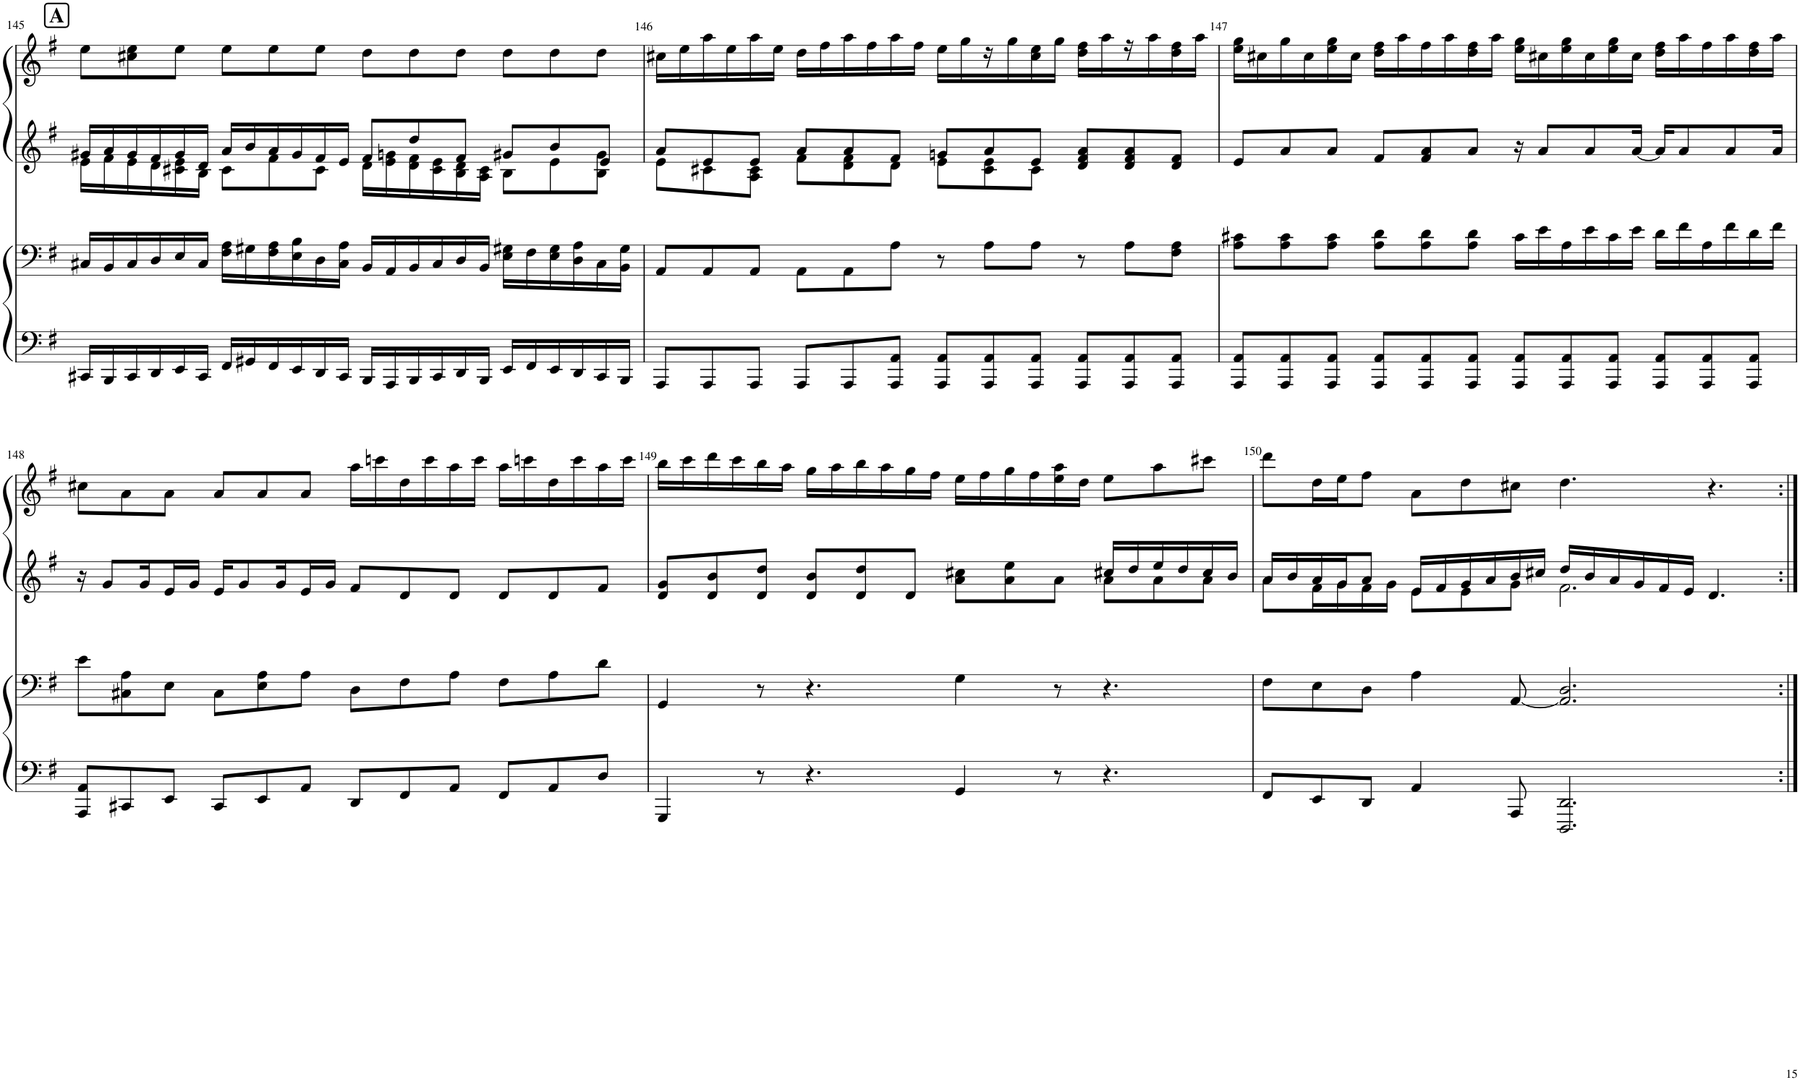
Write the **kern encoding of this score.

**kern	**kern	**kern	**kern
*part2	*part2	*part1	*part1
*staff4	*staff3	*staff2	*staff1
*I"Secondo	*	*I"Primo	*
!!LO:PB:g=z
*clefF4	*clefF4	*clefG2	*clefG2
*k[f#]	*k[f#]	*k[f#]	*k[f#]
*M12/8	*M12/8	*M12/8	*M12/8
!!LO:REH:place=s1:a:B:cj:fs=14:t=A
=145	=145	=145	=145
*	*	*^	*
16CC#X/LL	16C#X/LL	16g#X/LL	16e\LL	8ee\L
16BBB/	16BB/	16a/	16f#\	.
16CC#/	16C#/	16g#/	16e\	8cc#X\ 8ee\
16DD/	16D/	16f#/	16d\	.
16EE/	16E/	16g#/	16c#X\ 16e\	8ee\J
16CC#/JJ	16C#/JJ	16d/JJ	16B\JJ	.
16FF#/LL	16F#\ 16A\LL	16a/LL	8c#\L	8ee\L
16GG#X/	16G#X\	16b/	.	.
16FF#/	16F#\ 16A\	16a/	8f#\	8ee\
16EE/	16E\ 16B\	16g#/	.	.
16DD/	16D\	16f#/	8c#\J	8ee\J
16CC#/JJ	16C#\ 16A\JJ	16e/JJ	.	.
16BBB/LL	16BB/LL	8f#/L	16d\LL	8dd\L
16AAA/	16AA/	.	16e\ 16gn\	.
16BBB/	16BB/	8dd/	16d\ 16f#\	8dd\
16CC#/	16C#/	.	16c#\ 16e\	.
16DD/	16D/	8f#/J	16B\ 16d\	8dd\J
16BBB/JJ	16BB/JJ	.	16A\ 16c#\JJ	.
16EE/LL	16E\ 16G#X\LL	8g#X/L	8B\L	8dd\L
16FF#/	16F#\	.	.	.
16EE/	16E\ 16G#\	8b/	8e\	8dd\
16DD/	16D\ 16A\	.	.	.
16CC#/	16C#\	8e/J	8B\ 8g#\J	8dd\J
16BBB/JJ	16BB\ 16G#\JJ	.	.	.
=146	=146	=146	=146	=146
8AAA/L	8AA/L	8a/L	8e\L	16cc#X\LL
.	.	.	.	16ee\
8AAA/	8AA/	8e/	8c#X\	16aa\
.	.	.	.	16ee\
8AAA/J	8AA/J	8e/J	8A\ 8c#\J	16aa\
.	.	.	.	16ee\JJ
8AAA/L	8AA\L	8a/L	8f#\L	16dd\LL
.	.	.	.	16ff#\
8AAA/	8AA\	8a/	8d\ 8f#\	16aa\
.	.	.	.	16ff#\
8AAA/ 8AA/J	8A\J	8f#/J	8d\J	16aa\
.	.	.	.	16ff#\JJ
8AAA/ 8AA/L	8r	8gn/L	8e\L	16ee\LL
.	.	.	.	16gg\
8AAA/ 8AA/	8A\L	8a/	8c#\ 8e\	16r
.	.	.	.	16gg\
8AAA/ 8AA/J	8A\J	8e/J	8c#\J	16cc#\ 16ee\
.	.	.	.	16gg\JJ
8AAA/ 8AA/L	8r	8d/ 8f#/ 8a/L	4.ryy	16dd\ 16ff#\LL
.	.	.	.	16aa\
8AAA/ 8AA/	8A\L	8d/ 8f#/ 8a/	.	16r
.	.	.	.	16aa\
8AAA/ 8AA/J	8F#\ 8A\J	8d/ 8f#/J	.	16dd\ 16ff#\
.	.	.	.	16aa\JJ
*	*	*v	*v	*
=147	=147	=147	=147
8AAA/ 8AA/L	8A\ 8c#X\L	8e/L	16ee\ 16gg\LL
.	.	.	16cc#X\
8AAA/ 8AA/	8A\ 8c#\	8a/	16gg\
.	.	.	16cc#\
8AAA/ 8AA/J	8A\ 8c#\J	8a/J	16ee\ 16gg\
.	.	.	16cc#\JJ
8AAA/ 8AA/L	8A\ 8d\L	8f#/L	16dd\ 16ff#\LL
.	.	.	16aa\
8AAA/ 8AA/	8A\ 8d\	8f#/ 8a/	16ff#\
.	.	.	16aa\
8AAA/ 8AA/J	8A\ 8d\J	8a/J	16dd\ 16ff#\
.	.	.	16aa\JJ
8AAA/ 8AA/L	16c#\LL	16r	16ee\ 16gg\LL
.	16e\	8a/L	16cc#X\
8AAA/ 8AA/	16A\	.	16ee\ 16gg\
.	16e\	8a/	16cc#\
8AAA/ 8AA/J	16c#\	.	16ee\ 16gg\
.	16e\JJ	[16a/Jk	16cc#\JJ
8AAA/ 8AA/L	16d\LL	16a/KL]	16dd\ 16ff#\LL
.	16f#\	8a/	16aa\
8AAA/ 8AA/	16A\	.	16ff#\
.	16f#\	8a/	16aa\
8AAA/ 8AA/J	16d\	.	16dd\ 16ff#\
.	16f#\JJ	16a/Jk	16aa\JJ
!!LO:LB:g=z
=148	=148	=148	=148
8AAA/ 8AA/L	8e\L	16r	8cc#X\L
.	.	8g/L	.
8CC#X/	8C#X\ 8A\	.	8a\
.	.	16g/L	.
8EE/J	8E\J	16e/L	8a\J
.	.	16g/JJ	.
8CC#/L	8C#\L	16e/KL	8a/L
.	.	8g/	.
8EE/	8E\ 8A\	.	8a/
.	.	16g/L	.
8AA/J	8A\J	16e/L	8a/J
.	.	16g/JJ	.
8DD/L	8D\L	8f#/L	16aa\LL
.	.	.	16cccn\
8FF#/	8F#\	8d/	16dd\
.	.	.	16ccc\
8AA/J	8A\J	8d/J	16aa\
.	.	.	16ccc\JJ
8FF#/L	8F#\L	8d/L	16aa\LL
.	.	.	16cccn\
8AA/	8A\	8d/	16dd\
.	.	.	16ccc\
8D/J	8d\J	8f#/J	16aa\
.	.	.	16ccc\JJ
=149	=149	=149	=149
*	*	*^	*
4GGG/	4GG/	8d/ 8g/L	8ryy	16bb\LL
.	.	.	.	16ccc\
*	*	*v	*v	*
.	.	8d/ 8b/	16ddd\
.	.	.	16ccc\
8r	8r	8d/ 8dd/J	16bb\
.	.	.	16aa\JJ
4.r	4.r	8d/ 8b/L	16gg\LL
.	.	.	16aa\
.	.	8d/ 8dd/	16bb\
.	.	.	16aa\
.	.	8d/J	16gg\
.	.	.	16ff#\JJ
4GG/	4G\	8a\ 8cc#X\L	16ee\LL
.	.	.	16ff#\
.	.	8a\ 8ee\	16gg\
.	.	.	16ff#\
8r	8r	8a\J	16ee\ 16aa\
.	.	.	16dd\JJ
*	*	*^	*
4.r	4.r	16cc#X/LL	8a\L	8ee\L
.	.	16dd/	.	.
.	.	16ee/	8a\	8aa\
.	.	16dd/	.	.
.	.	16cc#/	8a\J	8ccc#X\J
.	.	16b/JJ	.	.
=150	=150	=150	=150	=150
8FF#/L	8F#\L	16a/LL	8a\L	8ddd\L
.	.	16b/	.	.
8EE/	8E\	16a/	16f#\L	16dd\L
.	.	16g/J	16g\	16ee\J
8DD/J	8D\J	8a/J	16f#\	8ff#\J
.	.	.	16g\JJ	.
4AA/	4A\	16e/LL	8e\L	8a\L
.	.	16f#/	.	.
.	.	16g/	8e\	8dd\
.	.	16a/	.	.
8AAA/	[8AA/	16b/	8g\J	8cc#X\J
.	.	16cc#X/JJ	.	.
2.DDD/ 2.DD/	2.AA/] 2.D/	16dd/LL	2.f#\	4.dd\
.	.	16b/	.	.
.	.	16a/	.	.
.	.	16g/	.	.
.	.	16f#/	.	.
.	.	16e/JJ	.	.
.	.	4.d/	.	4.r
*	*	*v	*v	*
=:|!	=:|!	=:|!	=:|!
*-	*-	*-	*-
